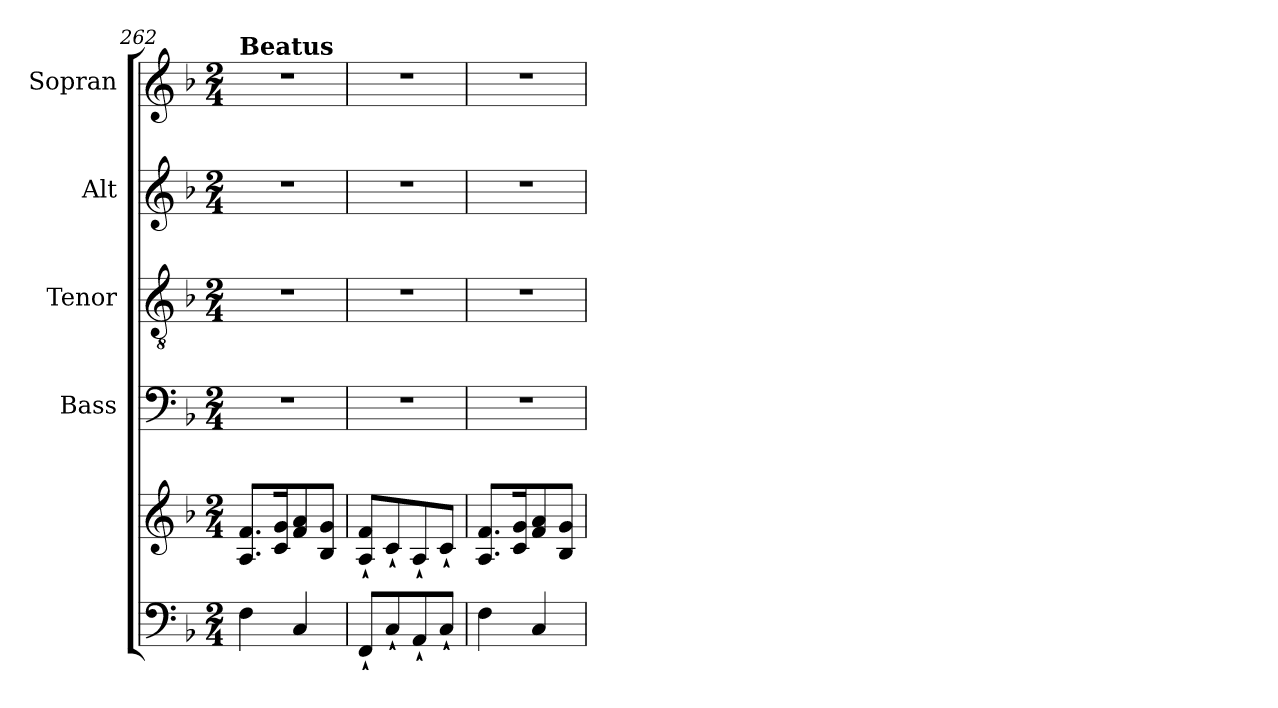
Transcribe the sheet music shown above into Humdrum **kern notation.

**kern	**kern	**kern	**kern	**kern	**kern
*part5	*part5	*part4	*part3	*part2	*part1
*staff6	*staff5	*staff4	*staff3	*staff2	*staff1
*	*	*I"Bass	*I"Tenor	*I"Alt	*I"Sopran
*	*	*I'B.	*I'T.	*I'A.	*I'S.
*clefF4	*clefG2	*clefF4	*clefGv2	*clefG2	*clefG2
*k[b-]	*k[b-]	*k[b-]	*k[b-]	*k[b-]	*k[b-]
*F:	*F:	*F:	*F:	*F:	*F:
*M2/4	*M2/4	*M2/4	*M2/4	*M2/4	*M2/4
=262	=262	=262	=262	=262	=262
!	!	!	!	!	!LO:TX:a:B:t=Beatus
4F\	8.A/ 8.f/L	2r	2r	2r	2r
.	16c/ 16g/k	.	.	.	.
4C/	8f/ 8a/	.	.	.	.
.	8B-/ 8g/J	.	.	.	.
=263	=263	=263	=263	=263	=263
8FF`</L	8A/`< 8f/`<L	2r	2r	2r	2r
8C`</	8c`</	.	.	.	.
8AA`</	8A`</	.	.	.	.
8C`</J	8c`</J	.	.	.	.
=264	=264	=264	=264	=264	=264
4F\	8.A/ 8.f/L	2r	2r	2r	2r
.	16c/ 16g/k	.	.	.	.
4C/	8f/ 8a/	.	.	.	.
.	8B-/ 8g/J	.	.	.	.
=	=	=	=	=	=
*-	*-	*-	*-	*-	*-
